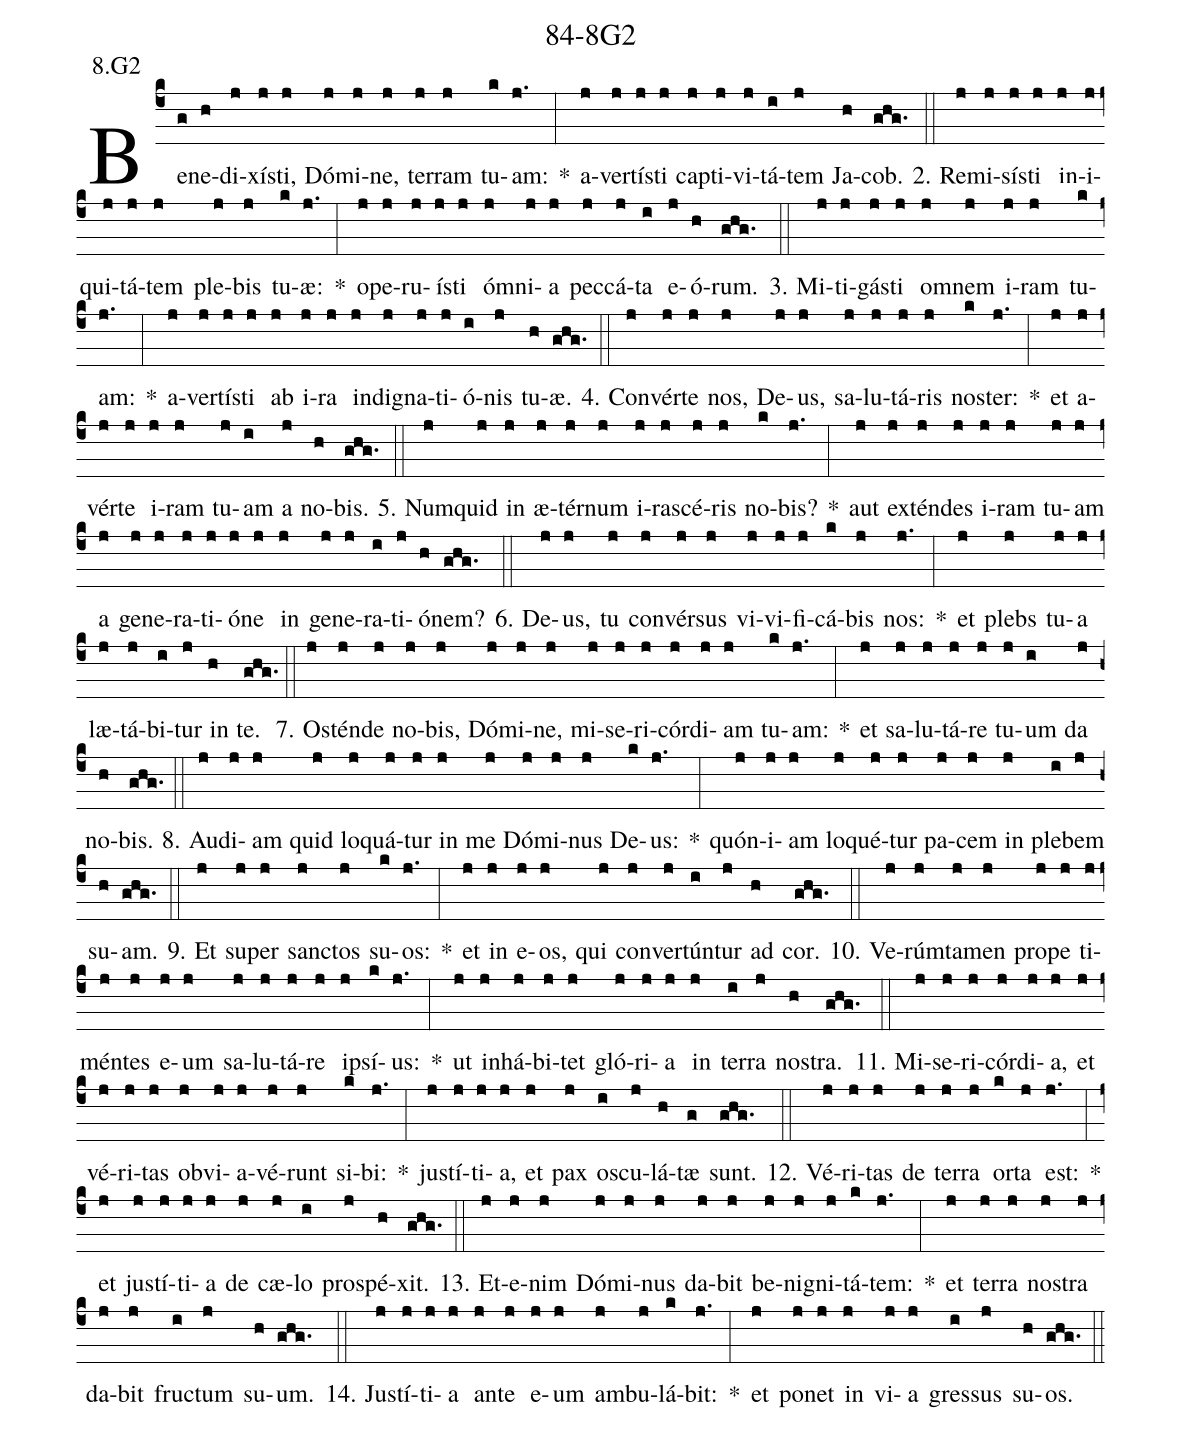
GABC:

name: 84-8G2;
annotation: 8.G2;
%%
(c4)Be(g)ne(h)di(j)xís(j)ti,(j) Dó(j)mi(j)ne,(j) ter(j)ram(j) tu(k)am:(j.) *(:) a(j)ver(j)tís(j)ti(j) cap(j)ti(j)vi(j)tá(i)tem(j) Ja(h)cob.(ghg.) (::)
2. Re(j)mi(j)sís(j)ti(j) in(j)i(j)qui(j)tá(j)tem(j) ple(j)bis(j) tu(k)æ:(j.) *(:) o(j)pe(j)ru(j)ís(j)ti(j) óm(j)ni(j)a(j) pec(j)cá(j)ta(i) e(j)ó(h)rum.(ghg.) (::)
3. Mi(j)ti(j)gás(j)ti(j) om(j)nem(j) i(j)ram(j) tu(k)am:(j.) *(:) a(j)ver(j)tís(j)ti(j) ab(j) i(j)ra(j) in(j)di(j)gna(j)ti(j)ó(i)nis(j) tu(h)æ.(ghg.) (::)
4. Con(j)vér(j)te(j) nos,(j) De(j)us,(j) sa(j)lu(j)tá(j)ris(j) nos(k)ter:(j.) *(:) et(j) a(j)vér(j)te(j) i(j)ram(j) tu(j)am(i) a(j) no(h)bis.(ghg.) (::)
5. Num(j)quid(j) in(j) æ(j)tér(j)num(j) i(j)ra(j)scé(j)ris(j) no(k)bis?(j.) *(:) aut(j) ex(j)tén(j)des(j) i(j)ram(j) tu(j)am(j) a(j) ge(j)ne(j)ra(j)ti(j)ó(j)ne(j) in(j) ge(j)ne(j)ra(i)ti(j)ó(h)nem?(ghg.) (::)
6. De(j)us,(j) tu(j) con(j)vér(j)sus(j) vi(j)vi(j)fi(j)cá(k)bis(j) nos:(j.) *(:) et(j) plebs(j) tu(j)a(j) læ(j)tá(j)bi(i)tur(j) in(h) te.(ghg.) (::)
7. Os(j)tén(j)de(j) no(j)bis,(j) Dó(j)mi(j)ne,(j) mi(j)se(j)ri(j)cór(j)di(j)am(j) tu(k)am:(j.) *(:) et(j) sa(j)lu(j)tá(j)re(j) tu(j)um(i) da(j) no(h)bis.(ghg.) (::)
8. Au(j)di(j)am(j) quid(j) lo(j)quá(j)tur(j) in(j) me(j) Dó(j)mi(j)nus(j) De(k)us:(j.) *(:) quón(j)i(j)am(j) lo(j)qué(j)tur(j) pa(j)cem(j) in(j) ple(i)bem(j) su(h)am.(ghg.) (::)
9. Et(j) su(j)per(j) sanc(j)tos(j) su(k)os:(j.) *(:) et(j) in(j) e(j)os,(j) qui(j) con(j)ver(j)tún(i)tur(j) ad(h) cor.(ghg.) (::)
10. Ve(j)rúm(j)ta(j)men(j) pro(j)pe(j) ti(j)mén(j)tes(j) e(j)um(j) sa(j)lu(j)tá(j)re(j) ip(j)sí(k)us:(j.) *(:) ut(j) in(j)há(j)bi(j)tet(j) gló(j)ri(j)a(j) in(j) ter(i)ra(j) nos(h)tra.(ghg.) (::)
11. Mi(j)se(j)ri(j)cór(j)di(j)a,(j) et(j) vé(j)ri(j)tas(j) ob(j)vi(j)a(j)vé(j)runt(j) si(k)bi:(j.) *(:) jus(j)tí(j)ti(j)a,(j) et(j) pax(j) os(i)cu(j)lá(h)tæ(g) sunt.(ghg.) (::)
12. Vé(j)ri(j)tas(j) de(j) ter(j)ra(j) or(k)ta(j) est:(j.) *(:) et(j) jus(j)tí(j)ti(j)a(j) de(j) cæ(j)lo(i) pro(j)spé(h)xit.(ghg.) (::)
13. Et(j)e(j)nim(j) Dó(j)mi(j)nus(j) da(j)bit(j) be(j)ni(j)gni(j)tá(k)tem:(j.) *(:) et(j) ter(j)ra(j) nos(j)tra(j) da(j)bit(j) fruc(i)tum(j) su(h)um.(ghg.) (::)
14. Jus(j)tí(j)ti(j)a(j) an(j)te(j) e(j)um(j) am(j)bu(j)lá(k)bit:(j.) *(:) et(j) po(j)net(j) in(j) vi(j)a(j) gres(i)sus(j) su(h)os.(ghg.) (::)
